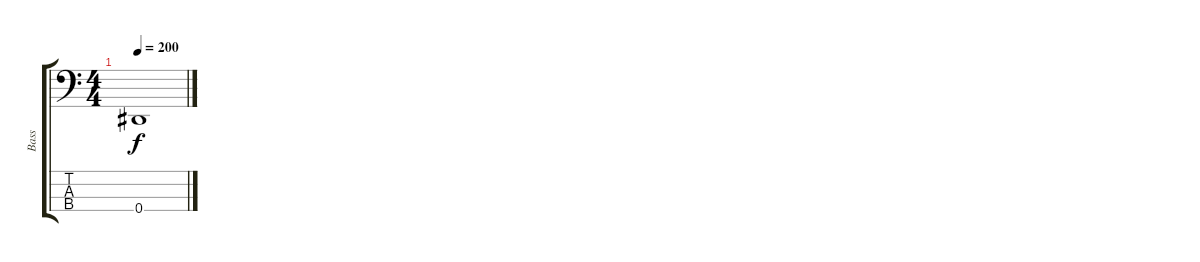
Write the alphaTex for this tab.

\track ("Bass" "Bass") {instrument electricbassfinger}
\staff {score tabs}
\tuning (Gb2 Db2 Ab1 Eb1) {hide}
\ts (4 4)
\tempo 200
\clef f4
\ks c
0.4{t}.1{dy f}
